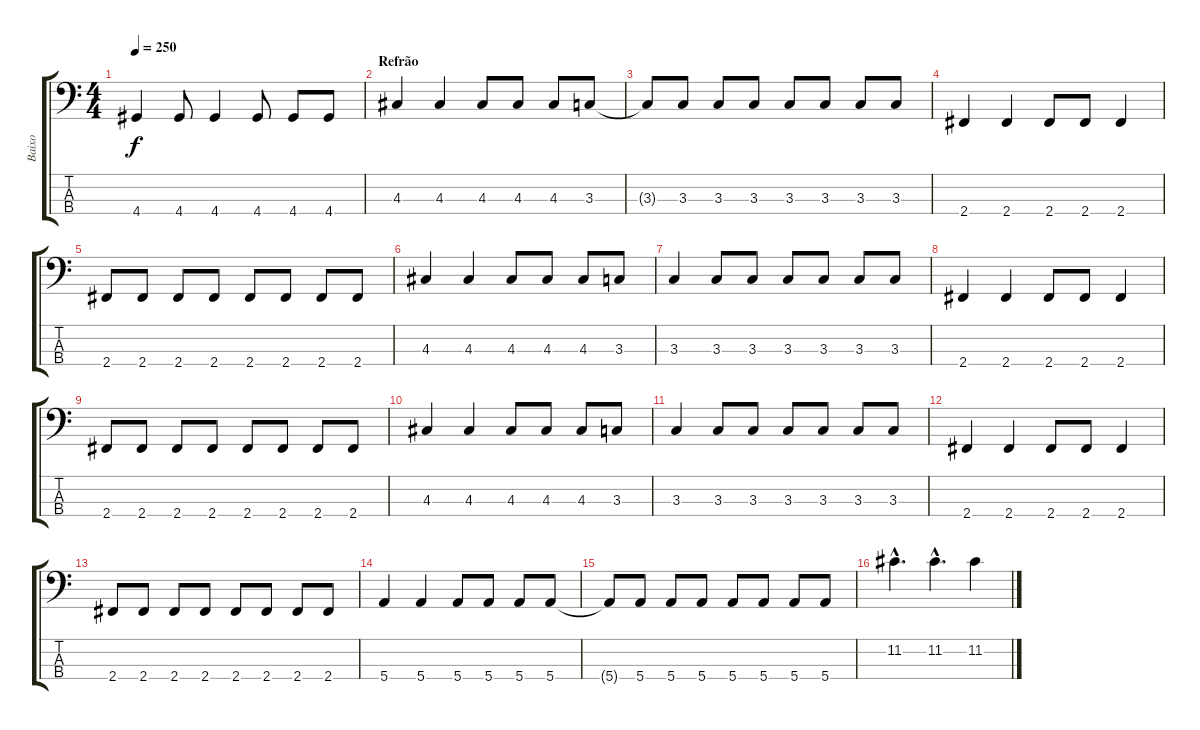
\track ("Baixo" "Baixo") {instrument electricbassfinger}
\staff {score tabs}
\tuning (G2 D2 A1 E1) {hide}
\ts (4 4)
\tempo 250
\clef f4
\ks c
4.4.4{dy f} 4.4.8 4.4.4 4.4.8 4.4.8 4.4.8 |
\section ("" "Refrão")
4.3.4 4.3.4 4.3.8 4.3.8 4.3.8 3.3.8 |
3.3{t}.8 3.3.8 3.3.8 3.3.8 3.3.8 3.3.8 3.3.8 3.3.8 |
2.4.4 2.4.4 2.4.8 2.4.8 2.4.4 |
2.4.8 2.4.8 2.4.8 2.4.8 2.4.8 2.4.8 2.4.8 2.4.8 |
4.3.4 4.3.4 4.3.8 4.3.8 4.3.8 3.3.8 |
3.3.4 3.3.8 3.3.8 3.3.8 3.3.8 3.3.8 3.3.8 |
2.4.4 2.4.4 2.4.8 2.4.8 2.4.4 |
2.4.8 2.4.8 2.4.8 2.4.8 2.4.8 2.4.8 2.4.8 2.4.8 |
4.3.4 4.3.4 4.3.8 4.3.8 4.3.8 3.3.8 |
3.3.4 3.3.8 3.3.8 3.3.8 3.3.8 3.3.8 3.3.8 |
2.4.4 2.4.4 2.4.8 2.4.8 2.4.4 |
2.4.8 2.4.8 2.4.8 2.4.8 2.4.8 2.4.8 2.4.8 2.4.8 |
5.4.4 5.4.4 5.4.8 5.4.8 5.4.8 5.4.8 |
5.4{t}.8 5.4.8 5.4.8 5.4.8 5.4.8 5.4.8 5.4.8 5.4.8 |
11.2{hac}.4{d} 11.2{hac}.4{d} 11.2.4
